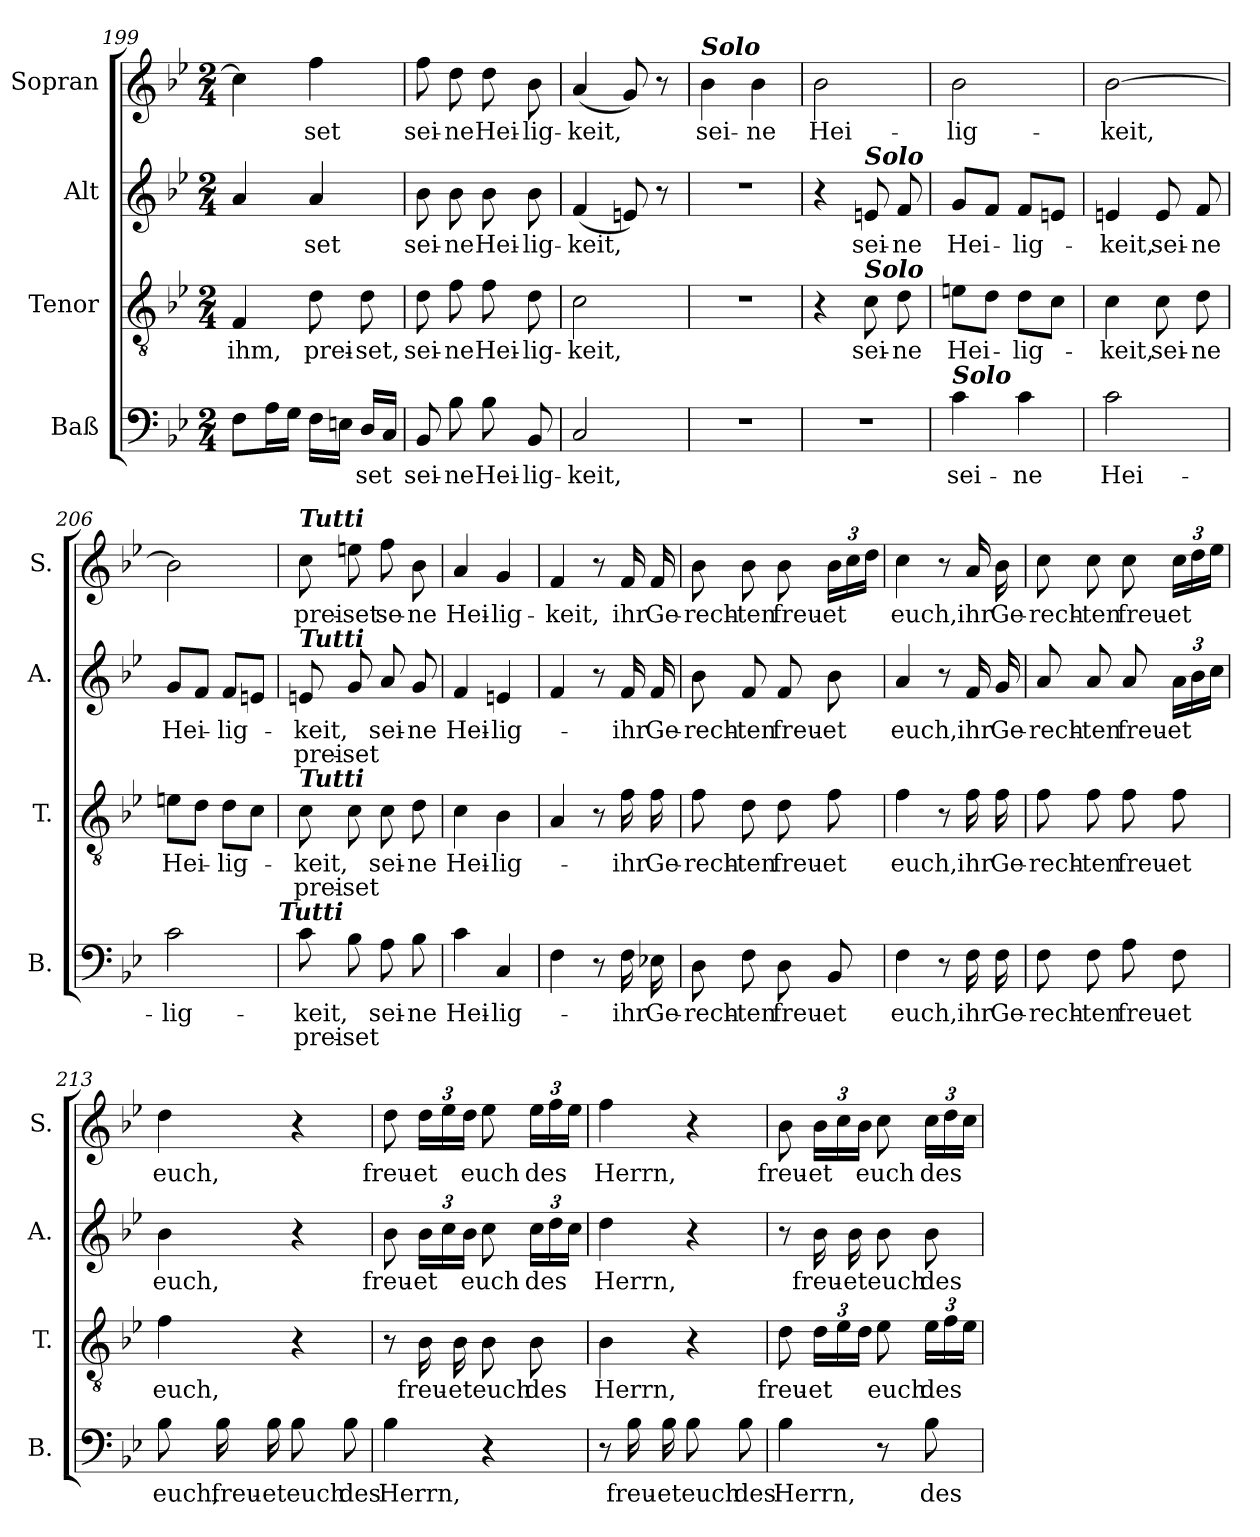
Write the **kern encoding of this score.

**kern	**text	**text	**kern	**text	**text	**kern	**text	**text	**kern	**text
*part4	*part4	*part4	*part3	*part3	*part3	*part2	*part2	*part2	*part1	*part1
*staff4	*staff4	*staff4	*staff3	*staff3	*staff3	*staff2	*staff2	*staff2	*staff1	*staff1
*I"Baß	*	*	*I"Tenor	*	*	*I"Alt	*	*	*I"Sopran	*
*I'B.	*	*	*I'T.	*	*	*I'A.	*	*	*I'S.	*
*clefF4	*	*	*clefGv2	*	*	*clefG2	*	*	*clefG2	*
*k[b-e-]	*	*	*k[b-e-]	*	*	*k[b-e-]	*	*	*k[b-e-]	*
*B-:	*	*	*B-:	*	*	*B-:	*	*	*B-:	*
*M2/4	*	*	*M2/4	*	*	*M2/4	*	*	*M2/4	*
=199	=199	=199	=199	=199	=199	=199	=199	=199	=199	=199
!	!	!	!	!LO:LY:b	!	!	!	!	!	!
8F\L	.	.	4F/	ihm,	.	4a/	.	.	4cc\]	.
16A\L	.	.	.	.	.	.	.	.	.	.
16G\JJ	.	.	.	.	.	.	.	.	.	.
!	!	!	!	!LO:LY:b	!	!	!LO:LY:b	!	!	!LO:LY:b
16F\LL	.	.	8d\	prei-	.	4a/	-set	.	4ff\	-set
16En\JJ	.	.	.	.	.	.	.	.	.	.
!	!LO:LY:b	!	!	!LO:LY:b	!	!	!	!	!	!
16D/LL	-set	.	8d\	-set,	.	.	.	.	.	.
16C/JJ	.	.	.	.	.	.	.	.	.	.
=200	=200	=200	=200	=200	=200	=200	=200	=200	=200	=200
!	!LO:LY:b	!	!	!LO:LY:b	!	!	!LO:LY:b	!	!	!LO:LY:b
8BB-/	sei-	.	8d\	sei-	.	8b-\	sei-	.	8ff\	sei-
!	!LO:LY:b	!	!	!LO:LY:b	!	!	!LO:LY:b	!	!	!LO:LY:b
8B-\	-ne	.	8f\	-ne	.	8b-\	-ne	.	8dd\	-ne
!	!LO:LY:b	!	!	!LO:LY:b	!	!	!LO:LY:b	!	!	!LO:LY:b
8B-\	Hei-	.	8f\	Hei-	.	8b-\	Hei-	.	8dd\	Hei-
!	!LO:LY:b	!	!	!LO:LY:b	!	!	!LO:LY:b	!	!	!LO:LY:b
8BB-/	-lig-	.	8d\	-lig-	.	8b-\	-lig-	.	8b-\	-lig-
=201	=201	=201	=201	=201	=201	=201	=201	=201	=201	=201
!	!LO:LY:b	!	!	!LO:LY:b	!	!	!LO:LY:b	!	!	!LO:LY:b
2C/	-keit,	.	2c\	-keit,	.	(<4f/	-keit,	.	(<4a/	-keit,
.	.	.	.	.	.	8en/)	.	.	8g/)	.
.	.	.	.	.	.	8r	.	.	8r	.
=202	=202	=202	=202	=202	=202	=202	=202	=202	=202	=202
!	!	!	!	!	!	!	!	!	!LO:TX:a:Bi:t=Solo	!
!	!	!	!	!	!	!	!	!	!	!LO:LY:b
2r	.	.	2r	.	.	2r	.	.	4b-\	sei-
!	!	!	!	!	!	!	!	!	!	!LO:LY:b
.	.	.	.	.	.	.	.	.	4b-\	-ne
=203	=203	=203	=203	=203	=203	=203	=203	=203	=203	=203
!	!	!	!	!	!	!	!	!	!	!LO:LY:b
2r	.	.	4r	.	.	4r	.	.	2b-\	Hei-
!	!	!	!	!	!	!LO:TX:a:Bi:t=Solo	!	!	!	!
!	!	!	!LO:TX:a:Bi:t=Solo	!	!	!	!	!	!	!
!	!	!	!	!LO:LY:b	!	!	!LO:LY:b	!	!	!
.	.	.	8c\	sei-	.	8en/	sei-	.	.	.
!	!	!	!	!LO:LY:b	!	!	!LO:LY:b	!	!	!
.	.	.	8d\	-ne	.	8f/	-ne	.	.	.
=204	=204	=204	=204	=204	=204	=204	=204	=204	=204	=204
!LO:TX:a:Bi:t=Solo	!	!	!	!	!	!	!	!	!	!
!	!LO:LY:b	!	!	!LO:LY:b	!	!	!LO:LY:b	!	!	!LO:LY:b
4c\	sei-	.	8en\L	Hei-	.	8g/L	Hei-	.	2b-\	-lig-
.	.	.	8d\J	.	.	8f/J	.	.	.	.
!	!LO:LY:b	!	!	!LO:LY:b	!	!	!LO:LY:b	!	!	!
4c\	-ne	.	8d\L	-lig-	.	8f/L	-lig-	.	.	.
.	.	.	8c\J	.	.	8en/J	.	.	.	.
!!LO:LB:g=z
=205	=205	=205	=205	=205	=205	=205	=205	=205	=205	=205
!	!LO:LY:b	!	!	!LO:LY:b	!	!	!LO:LY:b	!	!	!LO:LY:b
2c\	Hei-	.	4c\	-keit,	.	4en/	-keit,	.	[2b-\	-keit,
!	!	!	!	!LO:LY:b	!	!	!LO:LY:b	!	!	!
.	.	.	8c\	sei-	.	8e/	sei-	.	.	.
!	!	!	!	!LO:LY:b	!	!	!LO:LY:b	!	!	!
.	.	.	8d\	-ne	.	8f/	-ne	.	.	.
=206	=206	=206	=206	=206	=206	=206	=206	=206	=206	=206
!	!LO:LY:b	!	!	!LO:LY:b	!	!	!LO:LY:b	!	!	!
2c\	-lig-	.	8en\L	Hei-	.	8g/L	Hei-	.	2b-\]	.
.	.	.	8d\J	.	.	8f/J	.	.	.	.
!	!	!	!	!LO:LY:b	!	!	!LO:LY:b	!	!	!
.	.	.	8d\L	-lig-	.	8f/L	-lig-	.	.	.
.	.	.	8c\J	.	.	8en/J	.	.	.	.
!LO:TX:a:Bi:t=Tutti	!	!	!	!	!	!	!	!	!	!
=207	=207	=207	=207	=207	=207	=207	=207	=207	=207	=207
!	!	!	!	!	!	!	!	!	!LO:TX:a:Bi:t=Tutti	!
!	!	!	!	!	!	!LO:TX:a:Bi:t=Tutti	!	!	!	!
!	!	!	!LO:TX:a:Bi:t=Tutti	!	!	!	!	!	!	!
!	!LO:LY:b	!LO:LY:b	!	!LO:LY:b	!LO:LY:b	!	!LO:LY:b	!LO:LY:b	!	!LO:LY:b
8c\	-keit,	prei-	8c\	-keit,	prei-	8en/	-keit,	prei-	8cc\	prei-
!	!	!LO:LY:b	!	!	!LO:LY:b	!	!	!LO:LY:b	!	!LO:LY:b
8B-\	.	-set	8c\	.	-set	8g/	.	-set	8een\	-set
!	!LO:LY:b	!	!	!LO:LY:b	!	!	!LO:LY:b	!	!	!LO:LY:b
8A\	sei-	.	8c\	sei-	.	8a/	sei-	.	8ff\	se-
!	!LO:LY:b	!	!	!LO:LY:b	!	!	!LO:LY:b	!	!	!LO:LY:b
8B-\	-ne	.	8d\	-ne	.	8g/	-ne	.	8b-\	-ne
=208	=208	=208	=208	=208	=208	=208	=208	=208	=208	=208
!	!LO:LY:b	!	!	!LO:LY:b	!	!	!LO:LY:b	!	!	!LO:LY:b
4c\	Hei-	.	4c\	Hei-	.	4f/	Hei-	.	4a/	Hei-
!	!LO:LY:b	!	!	!LO:LY:b	!	!	!LO:LY:b	!	!	!LO:LY:b
4C/	-lig-	.	4B-\	-lig-	.	4en/	-lig-	.	4g/	-lig-
=209	=209	=209	=209	=209	=209	=209	=209	=209	=209	=209
!	!	!	!	!	!	!	!	!	!	!LO:LY:b
4F\	.	.	4A/	.	.	4f/	.	.	4f/	-keit,
8r	.	.	8r	.	.	8r	.	.	8r	.
!	!LO:LY:b	!	!	!LO:LY:b	!	!	!LO:LY:b	!	!	!LO:LY:b
16F\	ihr	.	16f\	ihr	.	16f/	ihr	.	16f/	ihr
!	!LO:LY:b	!	!	!LO:LY:b	!	!	!LO:LY:b	!	!	!LO:LY:b
16E-X\	Ge-	.	16f\	Ge-	.	16f/	Ge-	.	16f/	Ge-
=210	=210	=210	=210	=210	=210	=210	=210	=210	=210	=210
!	!LO:LY:b	!	!	!LO:LY:b	!	!	!LO:LY:b	!	!	!LO:LY:b
8D\	-rech-	.	8f\	-rech-	.	8b-\	-rech-	.	8b-\	-rech-
!	!LO:LY:b	!	!	!LO:LY:b	!	!	!LO:LY:b	!	!	!LO:LY:b
8F\	-ten	.	8d\	-ten	.	8f/	-ten	.	8b-\	-ten
!	!LO:LY:b	!	!	!LO:LY:b	!	!	!LO:LY:b	!	!	!LO:LY:b
8D\	freu-	.	8d\	freu-	.	8f/	freu-	.	8b-\	freu-
!	!LO:LY:b	!	!	!LO:LY:b	!	!	!LO:LY:b	!	!	!
*	*	*	*	*	*	*	*	*	*Xbrackettup	*
!	!	!	!	!	!	!	!	!	!	!LO:LY:b
8BB-/	-et	.	8f\	-et	.	8b-\	-et	.	24b-\LL	-et
.	.	.	.	.	.	.	.	.	24cc\	.
.	.	.	.	.	.	.	.	.	24dd\JJ	.
=211	=211	=211	=211	=211	=211	=211	=211	=211	=211	=211
!	!LO:LY:b	!	!	!LO:LY:b	!	!	!LO:LY:b	!	!	!LO:LY:b
4F\	euch,	.	4f\	euch,	.	4a/	euch,	.	4cc\	euch,
8r	.	.	8r	.	.	8r	.	.	8r	.
!	!LO:LY:b	!	!	!LO:LY:b	!	!	!LO:LY:b	!	!	!LO:LY:b
16F\	ihr	.	16f\	ihr	.	16f/	ihr	.	16a/	ihr
!	!LO:LY:b	!	!	!LO:LY:b	!	!	!LO:LY:b	!	!	!LO:LY:b
16F\	Ge-	.	16f\	Ge-	.	16g/	Ge-	.	16b-\	Ge-
!!LO:LB:g=z
=212	=212	=212	=212	=212	=212	=212	=212	=212	=212	=212
!	!LO:LY:b	!	!	!LO:LY:b	!	!	!LO:LY:b	!	!	!LO:LY:b
8F\	-rech-	.	8f\	-rech-	.	8a/	-rech-	.	8cc\	-rech-
!	!LO:LY:b	!	!	!LO:LY:b	!	!	!LO:LY:b	!	!	!LO:LY:b
8F\	-ten	.	8f\	-ten	.	8a/	-ten	.	8cc\	-ten
!	!LO:LY:b	!	!	!LO:LY:b	!	!	!LO:LY:b	!	!	!LO:LY:b
8A\	freu-	.	8f\	freu-	.	8a/	freu-	.	8cc\	freu-
!	!LO:LY:b	!	!	!LO:LY:b	!	!	!	!	!	!
*	*	*	*	*	*	*Xbrackettup	*	*	*	*
!	!	!	!	!	!	!	!LO:LY:b	!	!	!LO:LY:b
8F\	-et	.	8f\	-et	.	24a\LL	-et	.	24cc\LL	-et
.	.	.	.	.	.	24b-\	.	.	24dd\	.
.	.	.	.	.	.	24cc\JJ	.	.	24ee-\JJ	.
=213	=213	=213	=213	=213	=213	=213	=213	=213	=213	=213
!	!LO:LY:b	!	!	!LO:LY:b	!	!	!LO:LY:b	!	!	!LO:LY:b
8B-\	euch,	.	4f\	euch,	.	4b-\	euch,	.	4dd\	euch,
!	!LO:LY:b	!	!	!	!	!	!	!	!	!
16B-\	freu-	.	.	.	.	.	.	.	.	.
!	!LO:LY:b	!	!	!	!	!	!	!	!	!
16B-\	-et	.	.	.	.	.	.	.	.	.
!	!LO:LY:b	!	!	!	!	!	!	!	!	!
8B-\	euch	.	4r	.	.	4r	.	.	4r	.
!	!LO:LY:b	!	!	!	!	!	!	!	!	!
8B-\	des	.	.	.	.	.	.	.	.	.
=214	=214	=214	=214	=214	=214	=214	=214	=214	=214	=214
!	!LO:LY:b	!	!	!	!	!	!LO:LY:b	!	!	!LO:LY:b
4B-\	Herrn,	.	8r	.	.	8b-\	freu-	.	8dd\	freu-
!	!	!	!	!LO:LY:b	!	!	!LO:LY:b	!	!	!LO:LY:b
.	.	.	16B-\	freu-	.	24b-\LL	-et	.	24dd\LL	-et
.	.	.	.	.	.	24cc\	.	.	24ee-\	.
!	!	!	!	!LO:LY:b	!	!	!	!	!	!
.	.	.	16B-\	-et	.	.	.	.	.	.
.	.	.	.	.	.	24b-\JJ	.	.	24dd\JJ	.
!	!	!	!	!LO:LY:b	!	!	!LO:LY:b	!	!	!LO:LY:b
4r	.	.	8B-\	euch	.	8cc\	euch	.	8ee-\	euch
!	!	!	!	!LO:LY:b	!	!	!LO:LY:b	!	!	!LO:LY:b
.	.	.	8B-\	des	.	24cc\LL	des	.	24ee-\LL	des
.	.	.	.	.	.	24dd\	.	.	24ff\	.
.	.	.	.	.	.	24cc\JJ	.	.	24ee-\JJ	.
=215	=215	=215	=215	=215	=215	=215	=215	=215	=215	=215
!	!	!	!	!LO:LY:b	!	!	!LO:LY:b	!	!	!LO:LY:b
8r	.	.	4B-\	Herrn,	.	4dd\	Herrn,	.	4ff\	Herrn,
!	!LO:LY:b	!	!	!	!	!	!	!	!	!
16B-\	freu-	.	.	.	.	.	.	.	.	.
!	!LO:LY:b	!	!	!	!	!	!	!	!	!
16B-\	-et	.	.	.	.	.	.	.	.	.
!	!LO:LY:b	!	!	!	!	!	!	!	!	!
8B-\	euch	.	4r	.	.	4r	.	.	4r	.
!	!LO:LY:b	!	!	!	!	!	!	!	!	!
8B-\	des	.	.	.	.	.	.	.	.	.
!!LO:PB:g=z
=216	=216	=216	=216	=216	=216	=216	=216	=216	=216	=216
!	!LO:LY:b	!	!	!LO:LY:b	!	!	!	!	!	!LO:LY:b
4B-\	Herrn,	.	8d\	freu-	.	8r	.	.	8b-\	freu-
*	*	*	*Xbrackettup	*	*	*	*	*	*	*
!	!	!	!	!LO:LY:b	!	!	!LO:LY:b	!	!	!LO:LY:b
.	.	.	24d\LL	-et	.	16b-\	freu-	.	24b-\LL	-et
.	.	.	24e-\	.	.	.	.	.	24cc\	.
!	!	!	!	!	!	!	!LO:LY:b	!	!	!
.	.	.	.	.	.	16b-\	-et	.	.	.
.	.	.	24d\JJ	.	.	.	.	.	24b-\JJ	.
!	!	!	!	!LO:LY:b	!	!	!LO:LY:b	!	!	!LO:LY:b
8r	.	.	8e-\	euch	.	8b-\	euch	.	8cc\	euch
!	!LO:LY:b	!	!	!LO:LY:b	!	!	!LO:LY:b	!	!	!LO:LY:b
8B-\	des	.	24e-\LL	des	.	8b-\	des	.	24cc\LL	des
.	.	.	24f\	.	.	.	.	.	24dd\	.
.	.	.	24e-\JJ	.	.	.	.	.	24cc\JJ	.
=	=	=	=	=	=	=	=	=	=	=
*-	*-	*-	*-	*-	*-	*-	*-	*-	*-	*-
